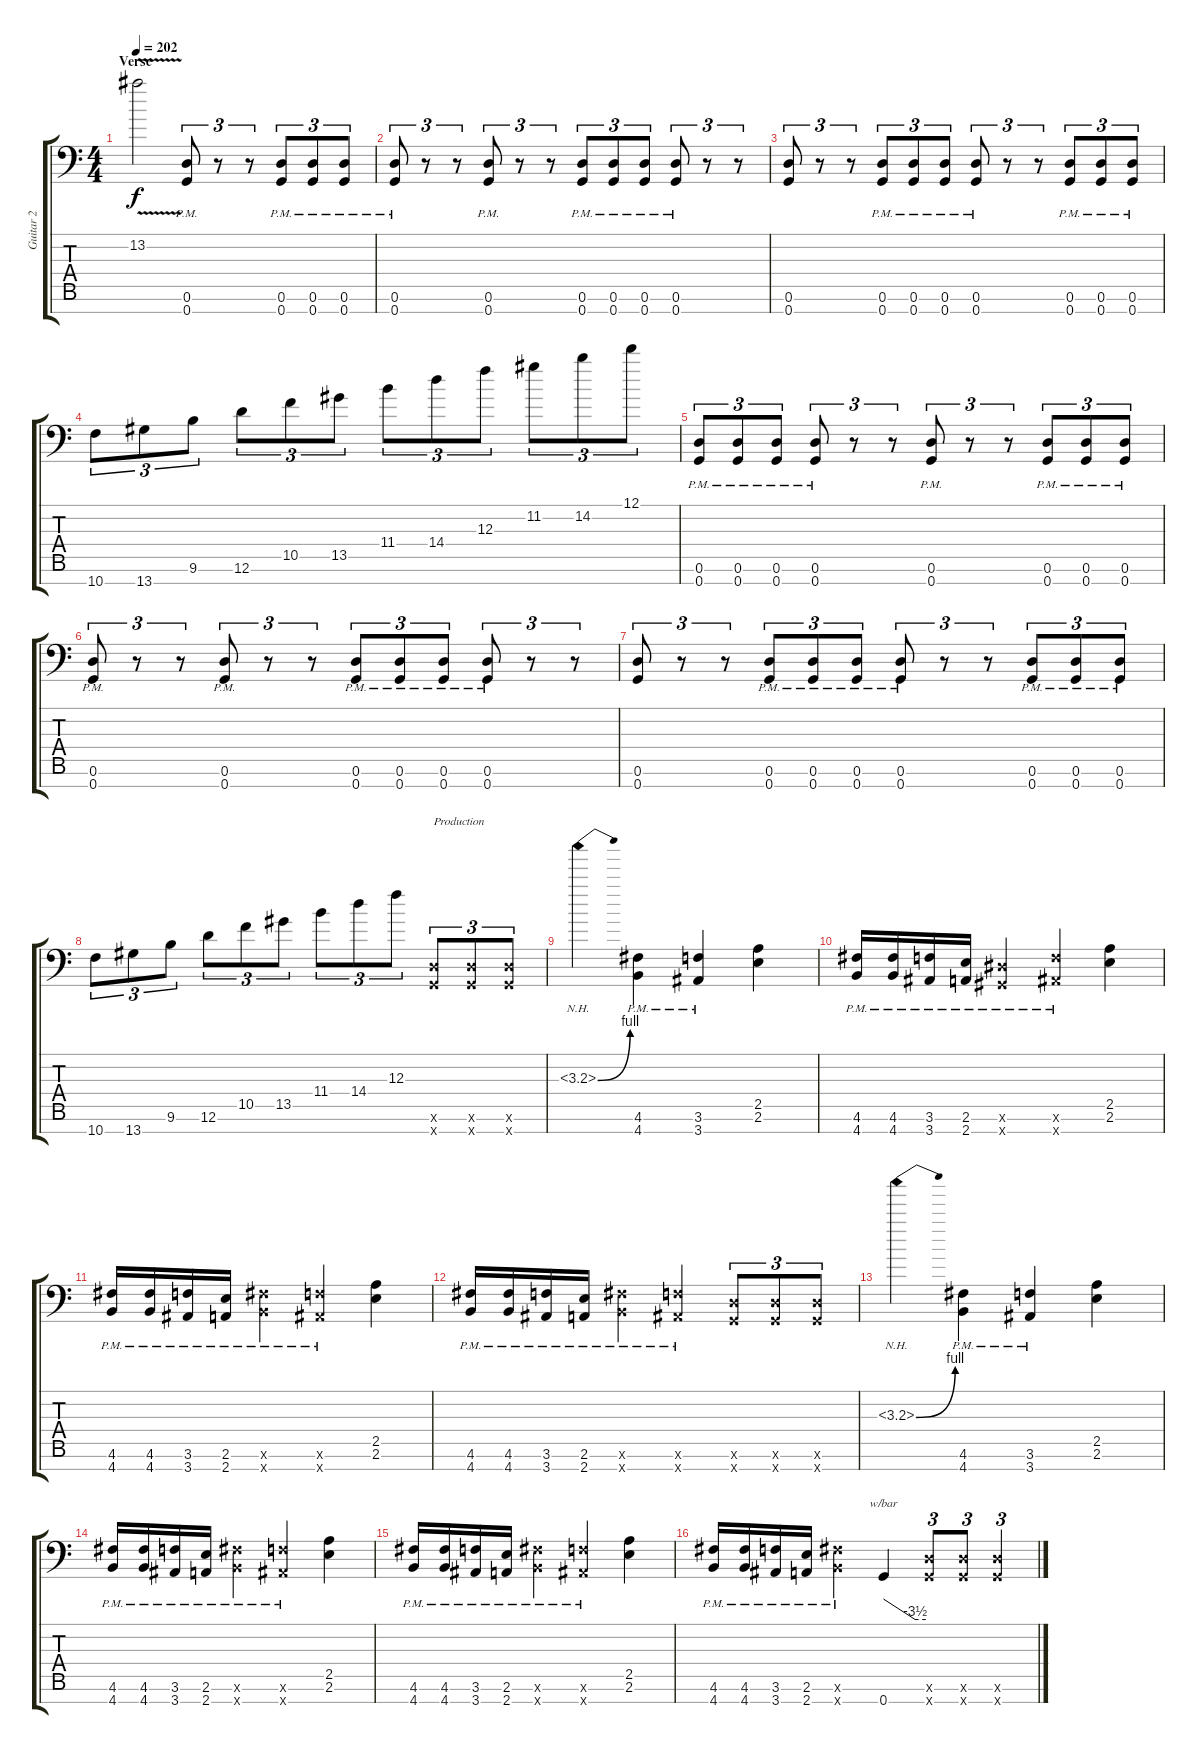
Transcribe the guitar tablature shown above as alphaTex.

\track ("Guitar 2" "Guitar 2") {instrument distortionguitar}
\staff {score tabs}
\tuning (D4 A3 F3 C3 G2 D2 G1) {hide}
\ts (4 4)
\section ("" "Verse")
\tempo 202
\clef f4
\ks c
13.2{v}.2{dy f} (0.6{pm} 0.7{pm}).8{tu (3 2)} r.8{tu (3 2)} r.8{tu (3 2)} (0.6{pm} 0.7{pm}).8{tu (3 2)} (0.6{pm} 0.7{pm}).8{tu (3 2)} (0.6{pm} 0.7{pm}).8{tu (3 2)} |
(0.6{pm} 0.7{pm}).8{tu (3 2)} r.8{tu (3 2)} r.8{tu (3 2)} (0.6{pm} 0.7{pm}).8{tu (3 2)} r.8{tu (3 2)} r.8{tu (3 2)} (0.6{pm} 0.7{pm}).8{tu (3 2)} (0.6{pm} 0.7{pm}).8{tu (3 2)} (0.6{pm} 0.7{pm}).8{tu (3 2)} (0.6{pm} 0.7{pm}).8{tu (3 2)} r.8{tu (3 2)} r.8{tu (3 2)} |
(0.6 0.7).8{tu (3 2)} r.8{tu (3 2)} r.8{tu (3 2)} (0.6{pm} 0.7{pm}).8{tu (3 2)} (0.6{pm} 0.7{pm}).8{tu (3 2)} (0.6{pm} 0.7{pm}).8{tu (3 2)} (0.6{pm} 0.7{pm}).8{tu (3 2)} r.8{tu (3 2)} r.8{tu (3 2)} (0.6{pm} 0.7{pm}).8{tu (3 2)} (0.6{pm} 0.7{pm}).8{tu (3 2)} (0.6{pm} 0.7{pm}).8{tu (3 2)} |
10.7.8{tu (3 2)} 13.7.8{tu (3 2)} 9.6.8{tu (3 2)} 12.6.8{tu (3 2)} 10.5.8{tu (3 2)} 13.5.8{tu (3 2)} 11.4.8{tu (3 2)} 14.4.8{tu (3 2)} 12.3.8{tu (3 2)} 11.2.8{tu (3 2)} 14.2.8{tu (3 2)} 12.1.8{tu (3 2)} |
(0.6{pm} 0.7{pm}).8{tu (3 2)} (0.6{pm} 0.7{pm}).8{tu (3 2)} (0.6{pm} 0.7{pm}).8{tu (3 2)} (0.6{pm} 0.7{pm}).8{tu (3 2)} r.8{tu (3 2)} r.8{tu (3 2)} (0.6{pm} 0.7{pm}).8{tu (3 2)} r.8{tu (3 2)} r.8{tu (3 2)} (0.6{pm} 0.7{pm}).8{tu (3 2)} (0.6{pm} 0.7{pm}).8{tu (3 2)} (0.6{pm} 0.7{pm}).8{tu (3 2)} |
(0.6{pm} 0.7{pm}).8{tu (3 2)} r.8{tu (3 2)} r.8{tu (3 2)} (0.6{pm} 0.7{pm}).8{tu (3 2)} r.8{tu (3 2)} r.8{tu (3 2)} (0.6{pm} 0.7{pm}).8{tu (3 2)} (0.6{pm} 0.7{pm}).8{tu (3 2)} (0.6{pm} 0.7{pm}).8{tu (3 2)} (0.6{pm} 0.7{pm}).8{tu (3 2)} r.8{tu (3 2)} r.8{tu (3 2)} |
(0.6 0.7).8{tu (3 2)} r.8{tu (3 2)} r.8{tu (3 2)} (0.6{pm} 0.7{pm}).8{tu (3 2)} (0.6{pm} 0.7{pm}).8{tu (3 2)} (0.6{pm} 0.7{pm}).8{tu (3 2)} (0.6{pm} 0.7{pm}).8{tu (3 2)} r.8{tu (3 2)} r.8{tu (3 2)} (0.6{pm} 0.7{pm}).8{tu (3 2)} (0.6{pm} 0.7{pm}).8{tu (3 2)} (0.6{pm} 0.7{pm}).8{tu (3 2)} |
10.7.8{tu (3 2)} 13.7.8{tu (3 2)} 9.6.8{tu (3 2)} 12.6.8{tu (3 2)} 10.5.8{tu (3 2)} 13.5.8{tu (3 2)} 11.4.8{tu (3 2)} 14.4.8{tu (3 2)} 12.3.8{tu (3 2)} (0.6{x} 0.7{x}).8{tu (3 2) txt "Production"} (0.6{x} 0.7{x}).8{tu (3 2)} (0.6{x} 0.7{x}).8{tu (3 2)} |
3.3{be (bend 0 0 60 4) nh}.4 (4.6{pm} 4.7{pm}).4 (3.6{pm} 3.7{pm}).4 (2.5 2.6).4 |
(4.6{pm} 4.7{pm}).16 (4.6{pm} 4.7{pm}).16 (3.6{pm} 3.7{pm}).16 (2.6{pm} 2.7{pm}).16 (1.6{pm x} 1.7{pm x}).4 (3.6{x} 3.7{pm x}).4 (2.5 2.6).4 |
(4.6{pm} 4.7{pm}).16 (4.6{pm} 4.7{pm}).16 (3.6{pm} 3.7{pm}).16 (2.6{pm} 2.7{pm}).16 (4.6{pm x} 4.7{pm x}).4 (3.6{pm x} 3.7{pm x}).4 (2.5 2.6).4 |
(4.6{pm} 4.7{pm}).16 (4.6{pm} 4.7{pm}).16 (3.6{pm} 3.7{pm}).16 (2.6{pm} 2.7{pm}).16 (4.6{pm x} 4.7{pm x}).4 (3.6{pm x} 3.7{pm x}).4 (0.6{x} 0.7{x}).8{tu (3 2)} (0.6{x} 0.7{x}).8{tu (3 2)} (0.6{x} 0.7{x}).8{tu (3 2)} |
3.3{be (bend 0 0 60 4) nh}.4 (4.6{pm} 4.7{pm}).4 (3.6{pm} 3.7{pm}).4 (2.5 2.6).4 |
(4.6{pm} 4.7{pm}).16 (4.6{pm} 4.7{pm}).16 (3.6{pm} 3.7{pm}).16 (2.6{pm} 2.7{pm}).16 (4.6{pm x} 4.7{pm x}).4 (3.6{pm x} 3.7{pm x}).4 (2.5 2.6).4 |
(4.6{pm} 4.7{pm}).16 (4.6{pm} 4.7{pm}).16 (3.6{pm} 3.7{pm}).16 (2.6{pm} 2.7{pm}).16 (4.6{pm x} 4.7{pm x}).4 (3.6{pm x} 3.7{pm x}).4 (2.5 2.6).4 |
(4.6{pm} 4.7{pm}).16 (4.6{pm} 4.7{pm}).16 (3.6{pm} 3.7{pm}).16 (2.6{pm} 2.7{pm}).16 (4.6{pm x} 4.7{pm x}).4 0.7.4{tbe (custom default 0 0 45 -14 60 -14)} (0.6{x} 0.7{x}).8{tu (3 2)} (0.6{x} 0.7{x}).8{tu (3 2)} (0.6{x} 0.7{x}).4{tu (3 2)}
